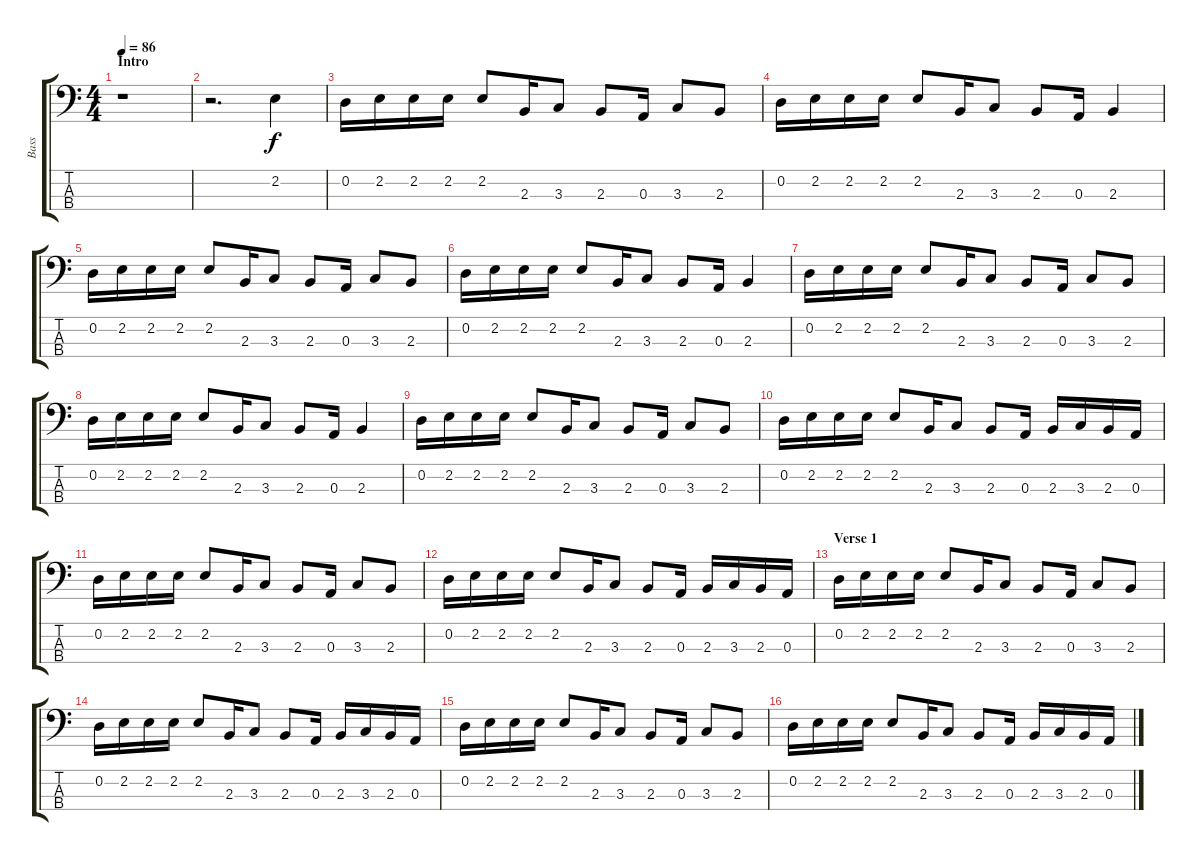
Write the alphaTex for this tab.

\track ("Bass" "Bass") {instrument electricbasspick}
\staff {score tabs}
\tuning (G2 D2 A1 E1) {hide}
\ts (4 4)
\section ("" "Intro")
\tempo 86
\clef f4
\ks c
r.1{dy f instrument electricbasspick} |
r.2{d} 2.2.4 |
0.2.16 2.2.16 2.2.16 2.2.16 2.2.8 2.3.16 3.3.8 2.3.8 0.3.16 3.3.8 2.3.8 |
0.2.16 2.2.16 2.2.16 2.2.16 2.2.8 2.3.16 3.3.8 2.3.8 0.3.16 2.3.4 |
0.2.16 2.2.16 2.2.16 2.2.16 2.2.8 2.3.16 3.3.8 2.3.8 0.3.16 3.3.8 2.3.8 |
0.2.16 2.2.16 2.2.16 2.2.16 2.2.8 2.3.16 3.3.8 2.3.8 0.3.16 2.3.4 |
0.2.16 2.2.16 2.2.16 2.2.16 2.2.8 2.3.16 3.3.8 2.3.8 0.3.16 3.3.8 2.3.8 |
0.2.16 2.2.16 2.2.16 2.2.16 2.2.8 2.3.16 3.3.8 2.3.8 0.3.16 2.3.4 |
0.2.16 2.2.16 2.2.16 2.2.16 2.2.8 2.3.16 3.3.8 2.3.8 0.3.16 3.3.8 2.3.8 |
0.2.16 2.2.16 2.2.16 2.2.16 2.2.8 2.3.16 3.3.8 2.3.8 0.3.16 2.3.16 3.3.16 2.3.16 0.3.16 |
0.2.16 2.2.16 2.2.16 2.2.16 2.2.8 2.3.16 3.3.8 2.3.8 0.3.16 3.3.8 2.3.8 |
0.2.16 2.2.16 2.2.16 2.2.16 2.2.8 2.3.16 3.3.8 2.3.8 0.3.16 2.3.16 3.3.16 2.3.16 0.3.16 |
\section ("" "Verse 1")
0.2.16 2.2.16 2.2.16 2.2.16 2.2.8 2.3.16 3.3.8 2.3.8 0.3.16 3.3.8 2.3.8 |
0.2.16 2.2.16 2.2.16 2.2.16 2.2.8 2.3.16 3.3.8 2.3.8 0.3.16 2.3.16 3.3.16 2.3.16 0.3.16 |
0.2.16 2.2.16 2.2.16 2.2.16 2.2.8 2.3.16 3.3.8 2.3.8 0.3.16 3.3.8 2.3.8 |
0.2.16 2.2.16 2.2.16 2.2.16 2.2.8 2.3.16 3.3.8 2.3.8 0.3.16 2.3.16 3.3.16 2.3.16 0.3.16
